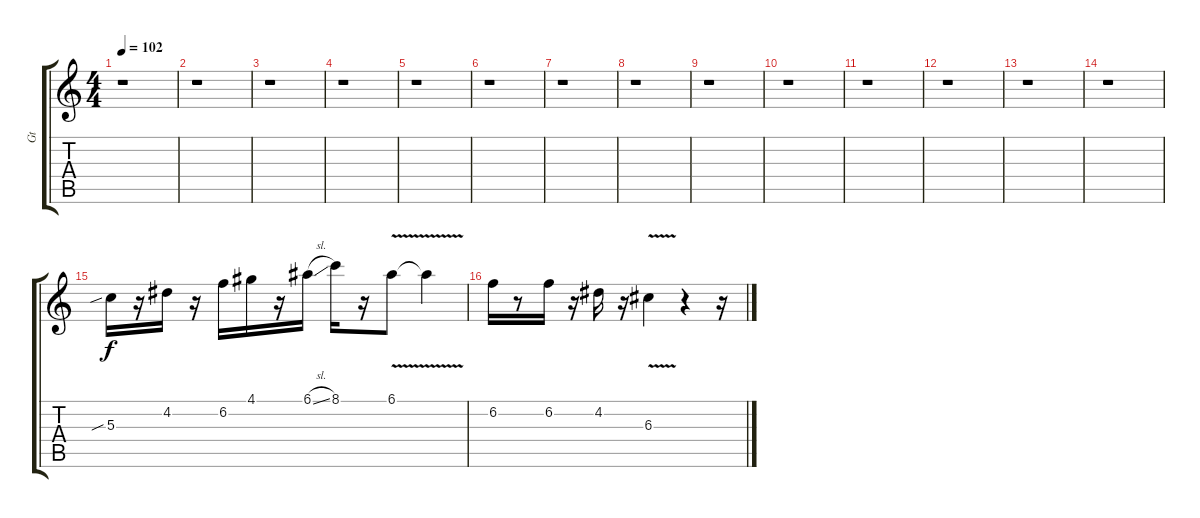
\track ("Gt" "Gt") {instrument electricguitarjazz}
\staff {score tabs}
\tuning (E4 B3 G3 D3 A2 E2) {hide}
\ts (4 4)
\tempo 102
\clef g2
\ks c
r.1{dy f instrument electricguitarjazz} |
r.1 |
r.1 |
r.1 |
r.1 |
r.1 |
r.1 |
r.1 |
r.1 |
r.1 |
r.1 |
r.1 |
r.1 |
r.1 |
5.3{sib}.16 r.16 4.2.16 r.16 6.2.16 4.1.16 r.16 6.1{sl}.16 8.1.16 r.16 6.1{v}.8 6.1{t}.4 |
6.2.16 r.8 6.2.16 r.16 4.2.16 r.16 6.3{v}.4 r.4 r.16
